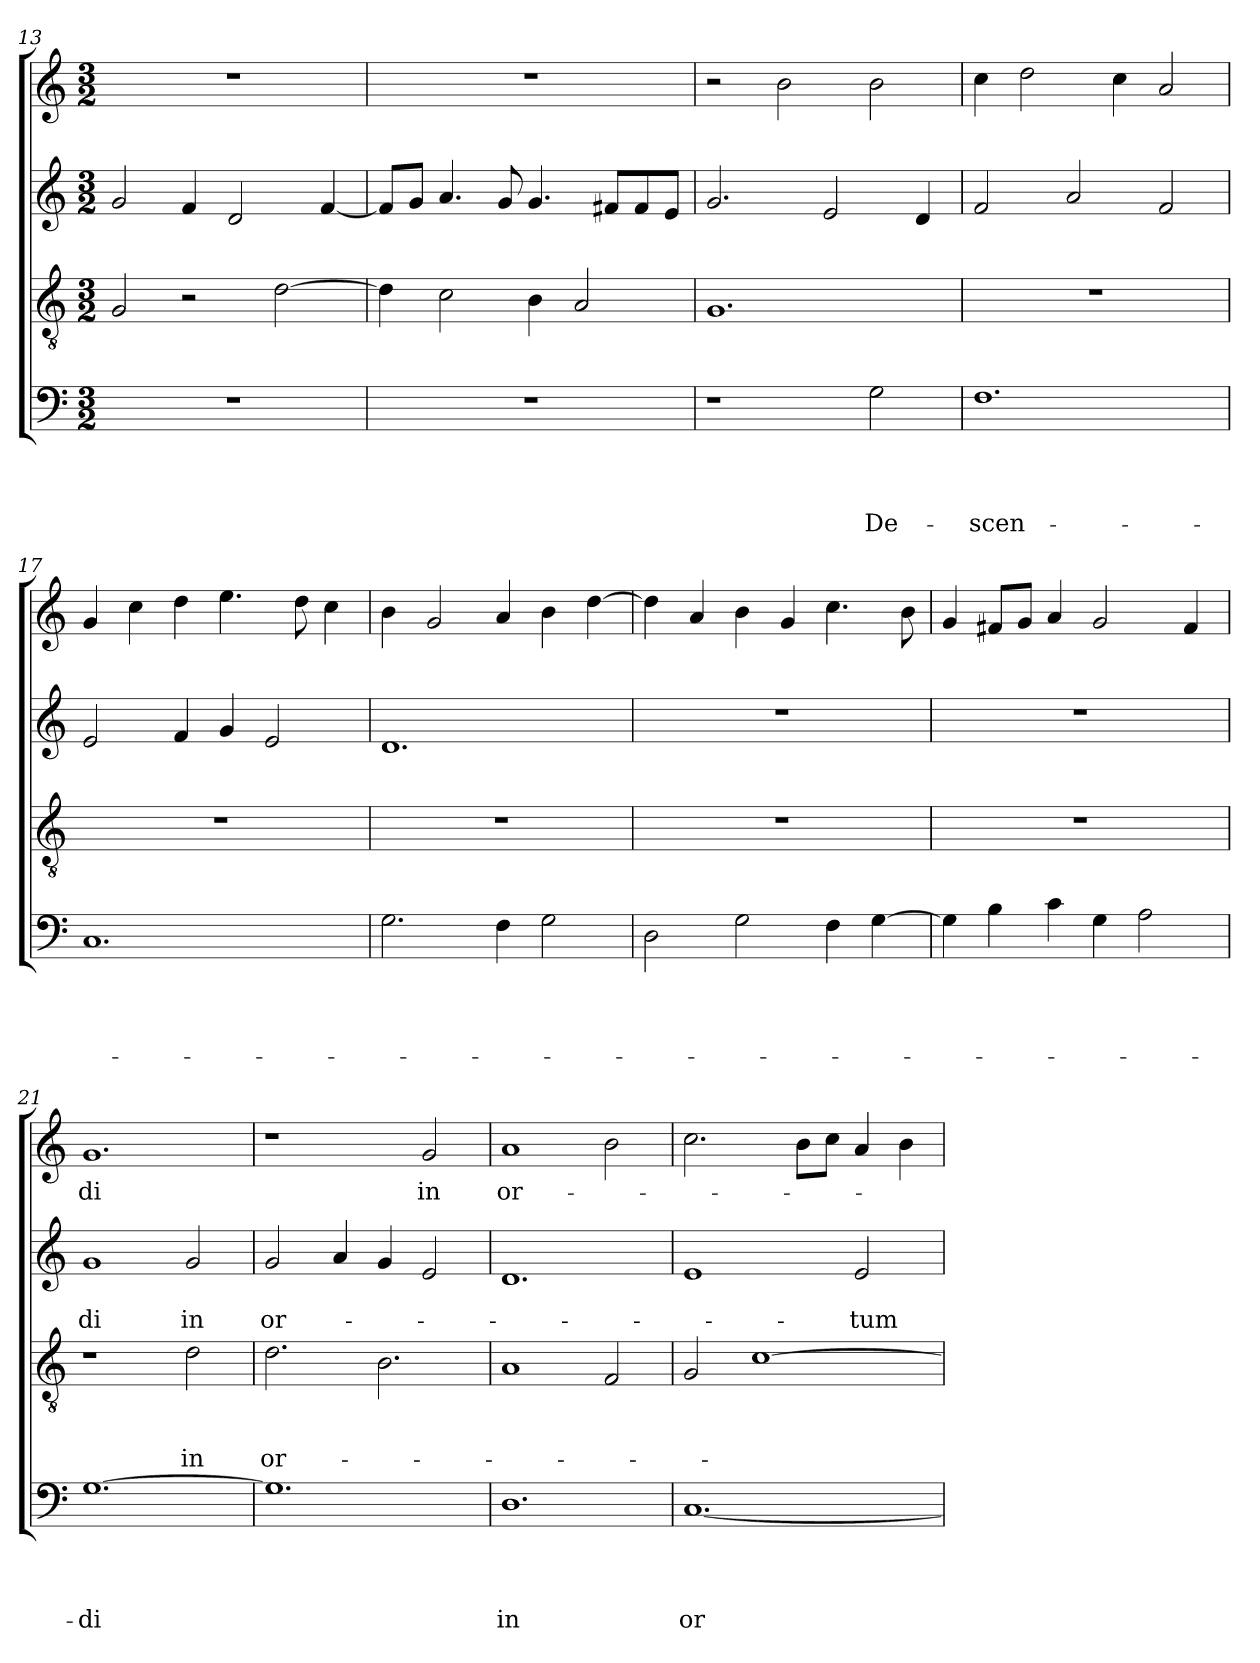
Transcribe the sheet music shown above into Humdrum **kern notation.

**kern	**text	**text	**text	**text	**kern	**text	**text	**text	**kern	**text	**text	**kern	**text
*part4	*part4	*part4	*part4	*part4	*part3	*part3	*part3	*part3	*part2	*part2	*part2	*part1	*part1
*staff4	*staff4	*staff4	*staff4	*staff4	*staff3	*staff3	*staff3	*staff3	*staff2	*staff2	*staff2	*staff1	*staff1
!!LO:LB:g=z
*clefF4	*	*	*	*	*clefGv2	*	*	*	*clefG2	*	*	*clefG2	*
*k[]	*	*	*	*	*k[]	*	*	*	*k[]	*	*	*k[]	*
*C:	*	*	*	*	*C:	*	*	*	*C:	*	*	*C:	*
*M3/2	*	*	*	*	*M3/2	*	*	*	*M3/2	*	*	*M3/2	*
=13	=13	=13	=13	=13	=13	=13	=13	=13	=13	=13	=13	=13	=13
1.r	.	.	.	.	2G/	.	.	.	2g/	.	.	1.r	.
.	.	.	.	.	2r	.	.	.	4f/	.	.	.	.
.	.	.	.	.	.	.	.	.	2d/	.	.	.	.
.	.	.	.	.	[2d\	.	.	.	.	.	.	.	.
.	.	.	.	.	.	.	.	.	[4f/	.	.	.	.
=14	=14	=14	=14	=14	=14	=14	=14	=14	=14	=14	=14	=14	=14
1.r	.	.	.	.	4d\]	.	.	.	8f/L]	.	.	1.r	.
.	.	.	.	.	.	.	.	.	8g/J	.	.	.	.
.	.	.	.	.	2c\	.	.	.	4.a/	.	.	.	.
.	.	.	.	.	.	.	.	.	8g/	.	.	.	.
.	.	.	.	.	4B\	.	.	.	4.g/	.	.	.	.
.	.	.	.	.	2A/	.	.	.	.	.	.	.	.
.	.	.	.	.	.	.	.	.	8f#X/L	.	.	.	.
.	.	.	.	.	.	.	.	.	8f#/	.	.	.	.
.	.	.	.	.	.	.	.	.	8e/J	.	.	.	.
=15	=15	=15	=15	=15	=15	=15	=15	=15	=15	=15	=15	=15	=15
1r	.	.	.	.	1.G	.	.	.	2.g/	.	.	2r	.
.	.	.	.	.	.	.	.	.	.	.	.	2b\	.
.	.	.	.	.	.	.	.	.	2e/	.	.	.	.
!	!	!	!	!LO:LY:b	!	!	!	!	!	!	!	!	!
2G\	.	.	.	De-	.	.	.	.	.	.	.	2b\	.
.	.	.	.	.	.	.	.	.	4d/	.	.	.	.
=16	=16	=16	=16	=16	=16	=16	=16	=16	=16	=16	=16	=16	=16
!	!	!	!	!LO:LY:b	!	!	!	!	!	!	!	!	!
1.F	.	.	.	-scen-	1.r	.	.	.	2f/	.	.	4cc\	.
.	.	.	.	.	.	.	.	.	.	.	.	2dd\	.
.	.	.	.	.	.	.	.	.	2a/	.	.	.	.
.	.	.	.	.	.	.	.	.	.	.	.	4cc\	.
.	.	.	.	.	.	.	.	.	2f/	.	.	2a/	.
=17	=17	=17	=17	=17	=17	=17	=17	=17	=17	=17	=17	=17	=17
1.C	.	.	.	.	1.r	.	.	.	2e/	.	.	4g/	.
.	.	.	.	.	.	.	.	.	.	.	.	4cc\	.
.	.	.	.	.	.	.	.	.	4f/	.	.	4dd\	.
.	.	.	.	.	.	.	.	.	4g/	.	.	4.ee\	.
.	.	.	.	.	.	.	.	.	2e/	.	.	.	.
.	.	.	.	.	.	.	.	.	.	.	.	8dd\	.
.	.	.	.	.	.	.	.	.	.	.	.	4cc\	.
=18	=18	=18	=18	=18	=18	=18	=18	=18	=18	=18	=18	=18	=18
2.G\	.	.	.	.	1.r	.	.	.	1.d	.	.	4b\	.
.	.	.	.	.	.	.	.	.	.	.	.	2g/	.
4F\	.	.	.	.	.	.	.	.	.	.	.	4a/	.
2G\	.	.	.	.	.	.	.	.	.	.	.	4b\	.
.	.	.	.	.	.	.	.	.	.	.	.	[4dd\	.
!!LO:LB:g=z
=19	=19	=19	=19	=19	=19	=19	=19	=19	=19	=19	=19	=19	=19
2D\	.	.	.	.	1.r	.	.	.	1.r	.	.	4dd\]	.
.	.	.	.	.	.	.	.	.	.	.	.	4a/	.
2G\	.	.	.	.	.	.	.	.	.	.	.	4b\	.
.	.	.	.	.	.	.	.	.	.	.	.	4g/	.
4F\	.	.	.	.	.	.	.	.	.	.	.	4.cc\	.
[4G\	.	.	.	.	.	.	.	.	.	.	.	.	.
.	.	.	.	.	.	.	.	.	.	.	.	8b\	.
=20	=20	=20	=20	=20	=20	=20	=20	=20	=20	=20	=20	=20	=20
4G\]	.	.	.	.	1.r	.	.	.	1.r	.	.	4g/	.
4B\	.	.	.	.	.	.	.	.	.	.	.	8f#X/L	.
.	.	.	.	.	.	.	.	.	.	.	.	8g/J	.
4c\	.	.	.	.	.	.	.	.	.	.	.	4a/	.
4G\	.	.	.	.	.	.	.	.	.	.	.	2g/	.
2A\	.	.	.	.	.	.	.	.	.	.	.	.	.
.	.	.	.	.	.	.	.	.	.	.	.	4f#/	.
=21	=21	=21	=21	=21	=21	=21	=21	=21	=21	=21	=21	=21	=21
!	!	!	!	!LO:LY:b	!	!	!	!	!	!	!LO:LY:b	!	!LO:LY:b
[1.G	.	.	.	-di	1r	.	.	.	1g	.	-di	1.g	-di
!	!	!	!	!	!	!	!	!LO:LY:b	!	!	!LO:LY:b	!	!
.	.	.	.	.	2d\	.	.	-in	2g/	.	in	.	.
=22	=22	=22	=22	=22	=22	=22	=22	=22	=22	=22	=22	=22	=22
!	!	!	!	!	!	!	!	!LO:LY:b	!	!	!LO:LY:b	!	!
1.G]	.	.	.	.	2.d\	.	.	or-	2g/	.	or-	1r	.
.	.	.	.	.	.	.	.	.	4a/	.	.	.	.
.	.	.	.	.	2.B\	.	.	.	4g/	.	.	.	.
!	!	!	!	!	!	!	!	!	!	!	!	!	!LO:LY:b
.	.	.	.	.	.	.	.	.	2e/	.	.	2g/	in
=23	=23	=23	=23	=23	=23	=23	=23	=23	=23	=23	=23	=23	=23
!	!	!	!	!LO:LY:b	!	!	!	!	!	!	!	!	!LO:LY:b
1.D	.	.	.	in	1A	.	.	.	1.d	.	.	1a	or-
.	.	.	.	.	2F/	.	.	.	.	.	.	2b\	.
=24	=24	=24	=24	=24	=24	=24	=24	=24	=24	=24	=24	=24	=24
!	!	!	!	!LO:LY:b	!	!	!	!	!	!	!	!	!
[1.C	.	.	.	or-	2G/	.	.	.	1e	.	.	2.cc\	.
.	.	.	.	.	[1c	.	.	.	.	.	.	.	.
.	.	.	.	.	.	.	.	.	.	.	.	8b\L	.
.	.	.	.	.	.	.	.	.	.	.	.	8cc\J	.
!	!	!	!	!	!	!	!	!	!	!	!LO:LY:b	!	!
.	.	.	.	.	.	.	.	.	2e/	.	-tum	4a/	.
.	.	.	.	.	.	.	.	.	.	.	.	4b\	.
=	=	=	=	=	=	=	=	=	=	=	=	=	=
*-	*-	*-	*-	*-	*-	*-	*-	*-	*-	*-	*-	*-	*-
